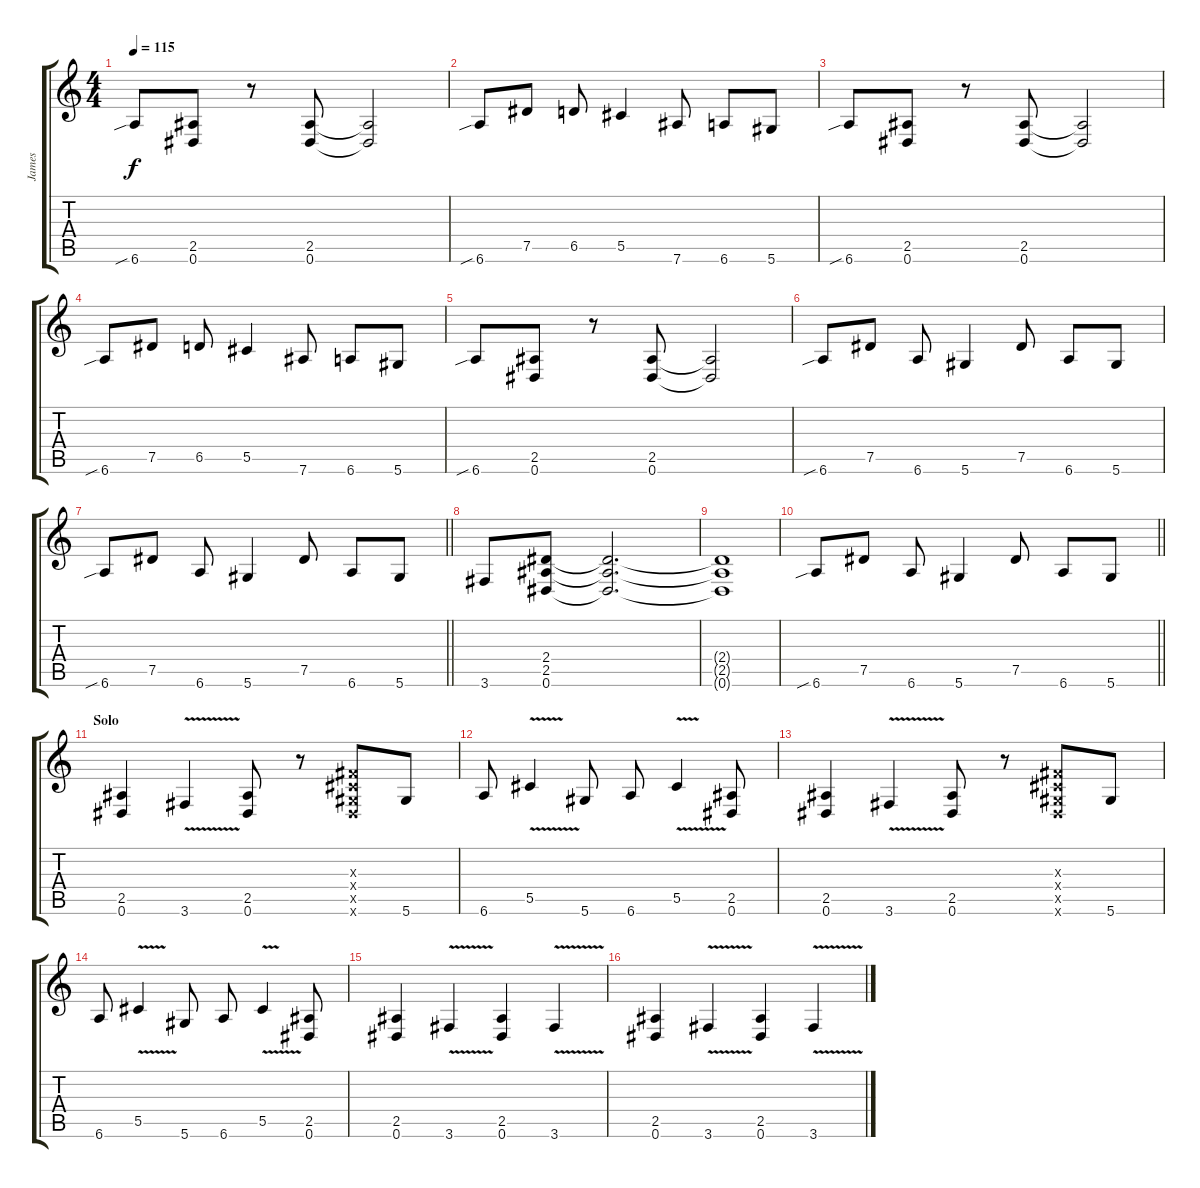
\track ("James" "James") {instrument distortionguitar}
\staff {score tabs}
\tuning (Eb4 Bb3 Gb3 Db3 Ab2 Eb2) {hide}
\ts (4 4)
\tempo 115
\clef g2
\ks c
6.6{sib}.8{dy f} (2.5 0.6).8 r.8 (2.5 0.6).8 (2.5{t} 0.6{t}).2 |
6.6{sib}.8 7.5.8 6.5.8 5.5.4 7.6.8 6.6.8 5.6.8 |
6.6{sib}.8 (2.5 0.6).8 r.8 (2.5 0.6).8 (2.5{t} 0.6{t}).2 |
6.6{sib}.8 7.5.8 6.5.8 5.5.4 7.6.8 6.6.8 5.6.8 |
6.6{sib}.8 (2.5 0.6).8 r.8 (2.5 0.6).8 (2.5{t} 0.6{t}).2 |
6.6{sib}.8 7.5.8 6.6.8 5.6.4 7.5.8 6.6.8 5.6.8 |
\barLineRight lightlight
6.6{sib}.8 7.5.8 6.6.8 5.6.4 7.5.8 6.6.8 5.6.8 |
\section ("" "")
3.6.8 (2.4 2.5 0.6).8 (2.4{t} 2.5{t} 0.6{t}).2{d} |
(2.4{t} 2.5{t} 0.6{t}).1 |
\barLineRight lightlight
6.6{sib}.8 7.5.8 6.6.8 5.6.4 7.5.8 6.6.8 5.6.8 |
\section ("" "Solo")
(2.5 0.6).4 3.6{v}.4 (2.5 0.6).8 r.8 (0.3{x} 0.4{x} 0.5{x} 0.6{x}).8 5.6.8 |
6.6.8 5.5{v}.4 5.6.8 6.6.8 5.5{v}.4 (2.5 0.6).8 |
(2.5 0.6).4 3.6{v}.4 (2.5 0.6).8 r.8 (0.3{x} 0.4{x} 0.5{x} 0.6{x}).8 5.6.8 |
6.6.8 5.5{v}.4 5.6.8 6.6.8 5.5{v}.4 (2.5 0.6).8 |
(2.5 0.6).4 3.6{v}.4 (2.5 0.6).4 3.6{v}.4 |
(2.5 0.6).4 3.6{v}.4 (2.5 0.6).4 3.6{v}.4
